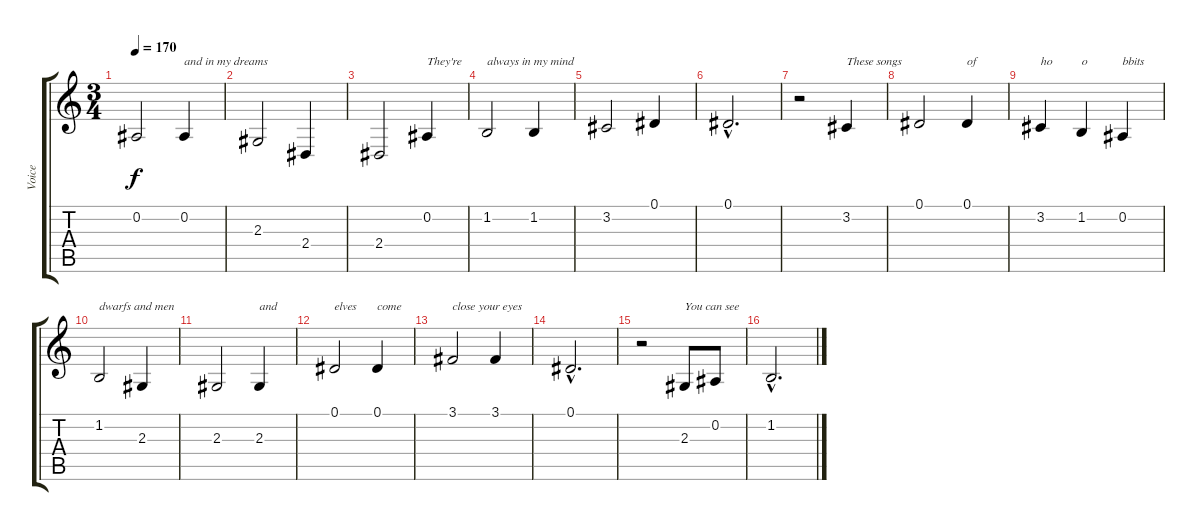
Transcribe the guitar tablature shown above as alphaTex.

\track ("Voice" "Voice") {instrument violin}
\staff {score tabs}
\tuning (Eb4 Bb3 Gb3 Db3 Ab2 Eb2) {hide}
\ts (3 4)
\tempo 170
\clef g2
\ks c
0.2.2{dy f} 0.2.4{txt "and in my dreams"} |
2.3.2 2.4.4 |
2.4.2 0.2.4{txt "They're"} |
1.2.2{txt "always in my mind"} 1.2.4 |
3.2.2 0.1.4 |
0.1{hac}.2{d} |
r.2 3.2.4{txt "These songs"} |
0.1.2 0.1.4{txt "of"} |
3.2.4{txt "ho"} 1.2.4{txt "o"} 0.2.4{txt "bbits"} |
1.2.2{txt "dwarfs and men"} 2.3.4 |
2.3.2 2.3.4{txt "and"} |
0.1.2{txt "elves"} 0.1.4{txt "come"} |
3.1.2{txt "close your eyes"} 3.1.4 |
0.1{hac}.2{d} |
r.2 2.3.8{txt "You can see"} 0.2.8 |
1.2{hac}.2{d}
